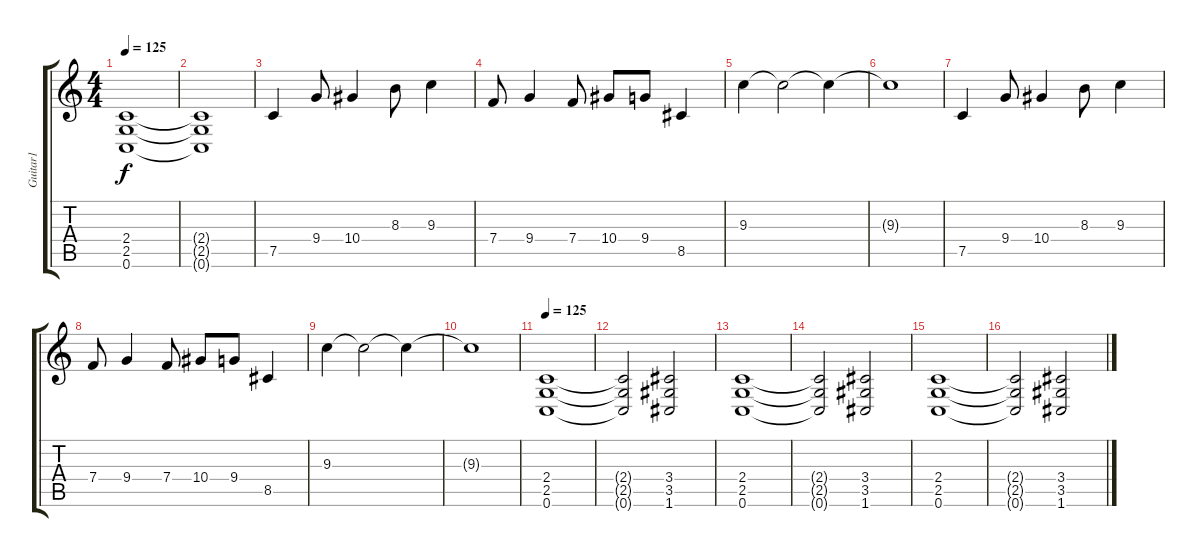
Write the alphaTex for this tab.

\track ("Guitar1" "Guitar1") {instrument distortionguitar}
\staff {score tabs}
\tuning (C4 G3 Eb3 Bb2 F2 C2) {hide}
\ts (4 4)
\tempo 125
\clef g2
\ks c
(2.4 2.5 0.6).1{dy f instrument distortionguitar} |
(2.4{t} 2.5{t} 0.6{t}).1 |
7.5.4 9.4.8 10.4.4 8.3.8 9.3.4 |
7.4.8 9.4.4 7.4.8 10.4.8 9.4.8 8.5.4 |
9.3.4 9.3{t}.2 9.3{t}.4 |
9.3{t}.1 |
7.5.4 9.4.8 10.4.4 8.3.8 9.3.4 |
7.4.8 9.4.4 7.4.8 10.4.8 9.4.8 8.5.4 |
9.3.4 9.3{t}.2 9.3{t}.4 |
9.3{t}.1 |
\tempo 125
(2.4 2.5 0.6).1 |
(2.4{t} 2.5{t} 0.6{t}).2 (3.4 3.5 1.6).2 |
(2.4 2.5 0.6).1 |
(2.4{t} 2.5{t} 0.6{t}).2 (3.4 3.5 1.6).2 |
(2.4 2.5 0.6).1 |
(2.4{t} 2.5{t} 0.6{t}).2 (3.4 3.5 1.6).2
